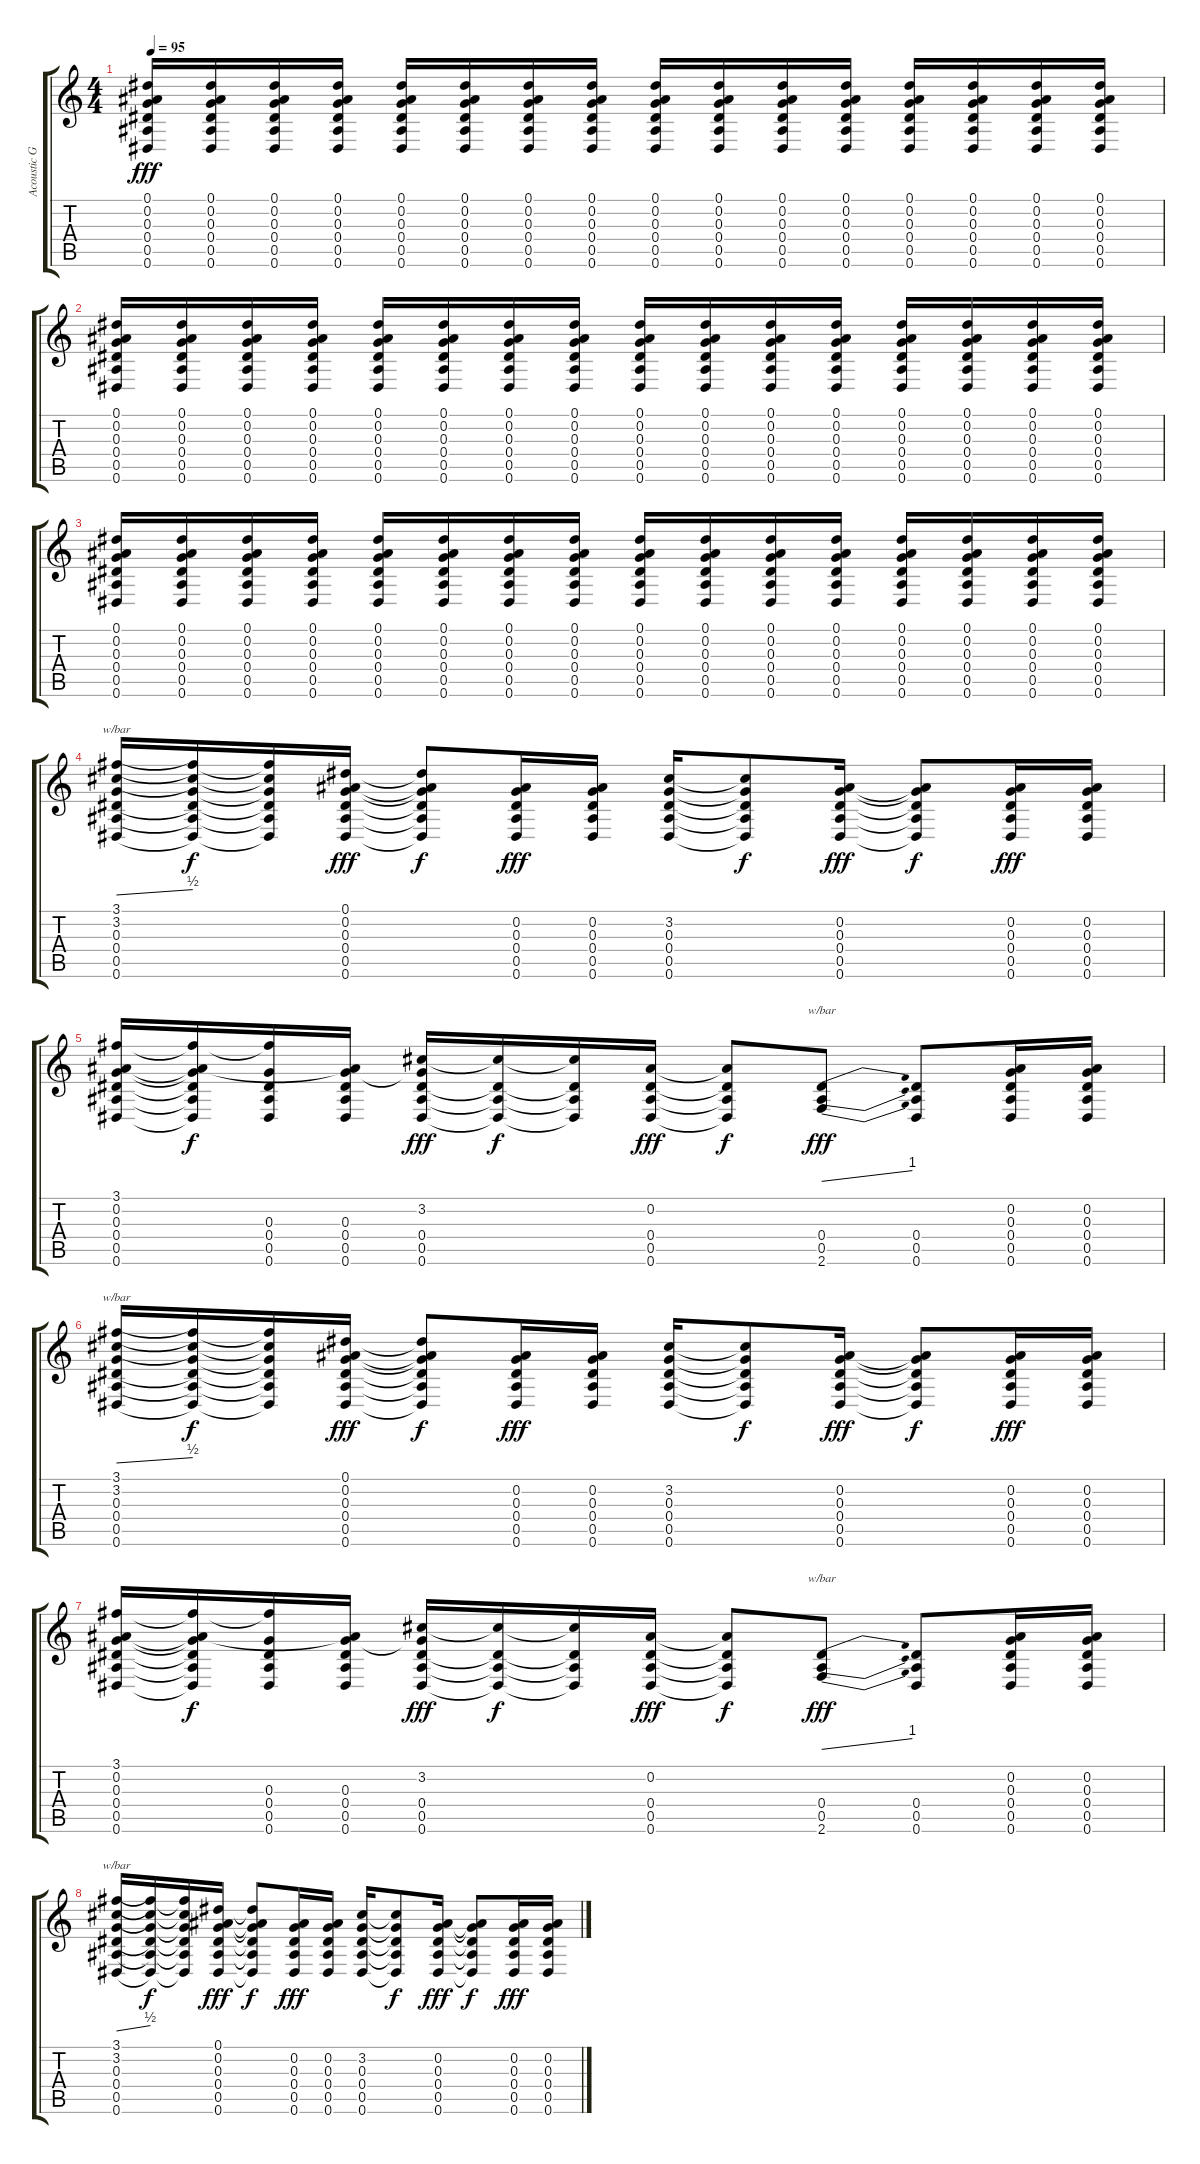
\track ("Acoustic Guitar" "Acoustic G") {instrument acousticguitarsteel}
\staff {score tabs}
\tuning (Eb4 Bb3 G3 Eb3 Bb2 Eb2) {hide}
\ts (4 4)
\tempo 95
\clef g2
\ks c
(0.1 0.2 0.3 0.4 0.5 0.6).16{dy fff} (0.1 0.2 0.3 0.4 0.5 0.6).16 (0.1 0.2 0.3 0.4 0.5 0.6).16 (0.1 0.2 0.3 0.4 0.5 0.6).16 (0.1 0.2 0.3 0.4 0.5 0.6).16 (0.1 0.2 0.3 0.4 0.5 0.6).16 (0.1 0.2 0.3 0.4 0.5 0.6).16 (0.1 0.2 0.3 0.4 0.5 0.6).16 (0.1 0.2 0.3 0.4 0.5 0.6).16 (0.1 0.2 0.3 0.4 0.5 0.6).16 (0.1 0.2 0.3 0.4 0.5 0.6).16 (0.1 0.2 0.3 0.4 0.5 0.6).16 (0.1 0.2 0.3 0.4 0.5 0.6).16 (0.1 0.2 0.3 0.4 0.5 0.6).16 (0.1 0.2 0.3 0.4 0.5 0.6).16 (0.1 0.2 0.3 0.4 0.5 0.6).16 |
(0.1 0.2 0.3 0.4 0.5 0.6).16 (0.1 0.2 0.3 0.4 0.5 0.6).16 (0.1 0.2 0.3 0.4 0.5 0.6).16 (0.1 0.2 0.3 0.4 0.5 0.6).16 (0.1 0.2 0.3 0.4 0.5 0.6).16 (0.1 0.2 0.3 0.4 0.5 0.6).16 (0.1 0.2 0.3 0.4 0.5 0.6).16 (0.1 0.2 0.3 0.4 0.5 0.6).16 (0.1 0.2 0.3 0.4 0.5 0.6).16 (0.1 0.2 0.3 0.4 0.5 0.6).16 (0.1 0.2 0.3 0.4 0.5 0.6).16 (0.1 0.2 0.3 0.4 0.5 0.6).16 (0.1 0.2 0.3 0.4 0.5 0.6).16 (0.1 0.2 0.3 0.4 0.5 0.6).16 (0.1 0.2 0.3 0.4 0.5 0.6).16 (0.1 0.2 0.3 0.4 0.5 0.6).16 |
(0.1 0.2 0.3 0.4 0.5 0.6).16 (0.1 0.2 0.3 0.4 0.5 0.6).16 (0.1 0.2 0.3 0.4 0.5 0.6).16 (0.1 0.2 0.3 0.4 0.5 0.6).16 (0.1 0.2 0.3 0.4 0.5 0.6).16 (0.1 0.2 0.3 0.4 0.5 0.6).16 (0.1 0.2 0.3 0.4 0.5 0.6).16 (0.1 0.2 0.3 0.4 0.5 0.6).16 (0.1 0.2 0.3 0.4 0.5 0.6).16 (0.1 0.2 0.3 0.4 0.5 0.6).16 (0.1 0.2 0.3 0.4 0.5 0.6).16 (0.1 0.2 0.3 0.4 0.5 0.6).16 (0.1 0.2 0.3 0.4 0.5 0.6).16 (0.1 0.2 0.3 0.4 0.5 0.6).16 (0.1 0.2 0.3 0.4 0.5 0.6).16 (0.1 0.2 0.3 0.4 0.5 0.6).16 |
(3.1 3.2 0.3 0.4 0.5 0.6).16{tbe (dive default 0 0 60 2)} (3.1{t} 3.2{t} 0.3{t} 0.4{t} 0.5{t} 0.6{t}).16{dy f} (3.1{t} 3.2{t} 0.3{t} 0.4{t} 0.5{t} 0.6{t}).16 (0.1 0.2 0.3 0.4 0.5 0.6).16{dy fff} (0.1{t} 0.2{t} 0.3{t} 0.4{t} 0.5{t} 0.6{t}).8{dy f} (0.2 0.3 0.4 0.5 0.6).16{dy fff} (0.2 0.3 0.4 0.5 0.6).16 (3.2 0.3 0.4 0.5 0.6).16 (3.2{t} 0.3{t} 0.4{t} 0.5{t} 0.6{t}).8{dy f} (0.2 0.3 0.4 0.5 0.6).16{dy fff} (0.2{t} 0.3{t} 0.4{t} 0.5{t} 0.6{t}).8{dy f} (0.2 0.3 0.4 0.5 0.6).16{dy fff} (0.2 0.3 0.4 0.5 0.6).16 |
(3.1 0.2 0.3 0.4 0.5 0.6).16 (3.1{t} 0.2{t} 0.3{t} 0.4{t} 0.5{t} 0.6{t}).16{dy f} (3.1{t} 0.3 0.4 0.5 0.6).16 (0.2{t} 0.3 0.4 0.5 0.6).16 (3.2 0.3{t} 0.4 0.5 0.6).16{dy fff} (3.2{t} 0.4{t} 0.5{t} 0.6{t}).16{dy f} (3.2{t} 0.4{t} 0.5{t} 0.6{t}).16 (0.2 0.4 0.5 0.6).16{dy fff} (0.2{t} 0.4{t} 0.5{t} 0.6{t}).8{dy f} (0.4 0.5 2.6).8{tbe (dive default 0 0 60 4) dy fff} (0.4 0.5 0.6).8 (0.2 0.3 0.4 0.5 0.6).16 (0.2 0.3 0.4 0.5 0.6).16 |
(3.1 3.2 0.3 0.4 0.5 0.6).16{tbe (dive default 0 0 60 2)} (3.1{t} 3.2{t} 0.3{t} 0.4{t} 0.5{t} 0.6{t}).16{dy f} (3.1{t} 3.2{t} 0.3{t} 0.4{t} 0.5{t} 0.6{t}).16 (0.1 0.2 0.3 0.4 0.5 0.6).16{dy fff} (0.1{t} 0.2{t} 0.3{t} 0.4{t} 0.5{t} 0.6{t}).8{dy f} (0.2 0.3 0.4 0.5 0.6).16{dy fff} (0.2 0.3 0.4 0.5 0.6).16 (3.2 0.3 0.4 0.5 0.6).16 (3.2{t} 0.3{t} 0.4{t} 0.5{t} 0.6{t}).8{dy f} (0.2 0.3 0.4 0.5 0.6).16{dy fff} (0.2{t} 0.3{t} 0.4{t} 0.5{t} 0.6{t}).8{dy f} (0.2 0.3 0.4 0.5 0.6).16{dy fff} (0.2 0.3 0.4 0.5 0.6).16 |
(3.1 0.2 0.3 0.4 0.5 0.6).16 (3.1{t} 0.2{t} 0.3{t} 0.4{t} 0.5{t} 0.6{t}).16{dy f} (3.1{t} 0.3 0.4 0.5 0.6).16 (0.2{t} 0.3 0.4 0.5 0.6).16 (3.2 0.3{t} 0.4 0.5 0.6).16{dy fff} (3.2{t} 0.4{t} 0.5{t} 0.6{t}).16{dy f} (3.2{t} 0.4{t} 0.5{t} 0.6{t}).16 (0.2 0.4 0.5 0.6).16{dy fff} (0.2{t} 0.4{t} 0.5{t} 0.6{t}).8{dy f} (0.4 0.5 2.6).8{tbe (dive default 0 0 60 4) dy fff} (0.4 0.5 0.6).8 (0.2 0.3 0.4 0.5 0.6).16 (0.2 0.3 0.4 0.5 0.6).16 |
(3.1 3.2 0.3 0.4 0.5 0.6).16{tbe (dive default 0 0 60 2)} (3.1{t} 3.2{t} 0.3{t} 0.4{t} 0.5{t} 0.6{t}).16{dy f} (3.1{t} 3.2{t} 0.3{t} 0.4{t} 0.5{t} 0.6{t}).16 (0.1 0.2 0.3 0.4 0.5 0.6).16{dy fff} (0.1{t} 0.2{t} 0.3{t} 0.4{t} 0.5{t} 0.6{t}).8{dy f} (0.2 0.3 0.4 0.5 0.6).16{dy fff} (0.2 0.3 0.4 0.5 0.6).16 (3.2 0.3 0.4 0.5 0.6).16 (3.2{t} 0.3{t} 0.4{t} 0.5{t} 0.6{t}).8{dy f} (0.2 0.3 0.4 0.5 0.6).16{dy fff} (0.2{t} 0.3{t} 0.4{t} 0.5{t} 0.6{t}).8{dy f} (0.2 0.3 0.4 0.5 0.6).16{dy fff} (0.2 0.3 0.4 0.5 0.6).16
